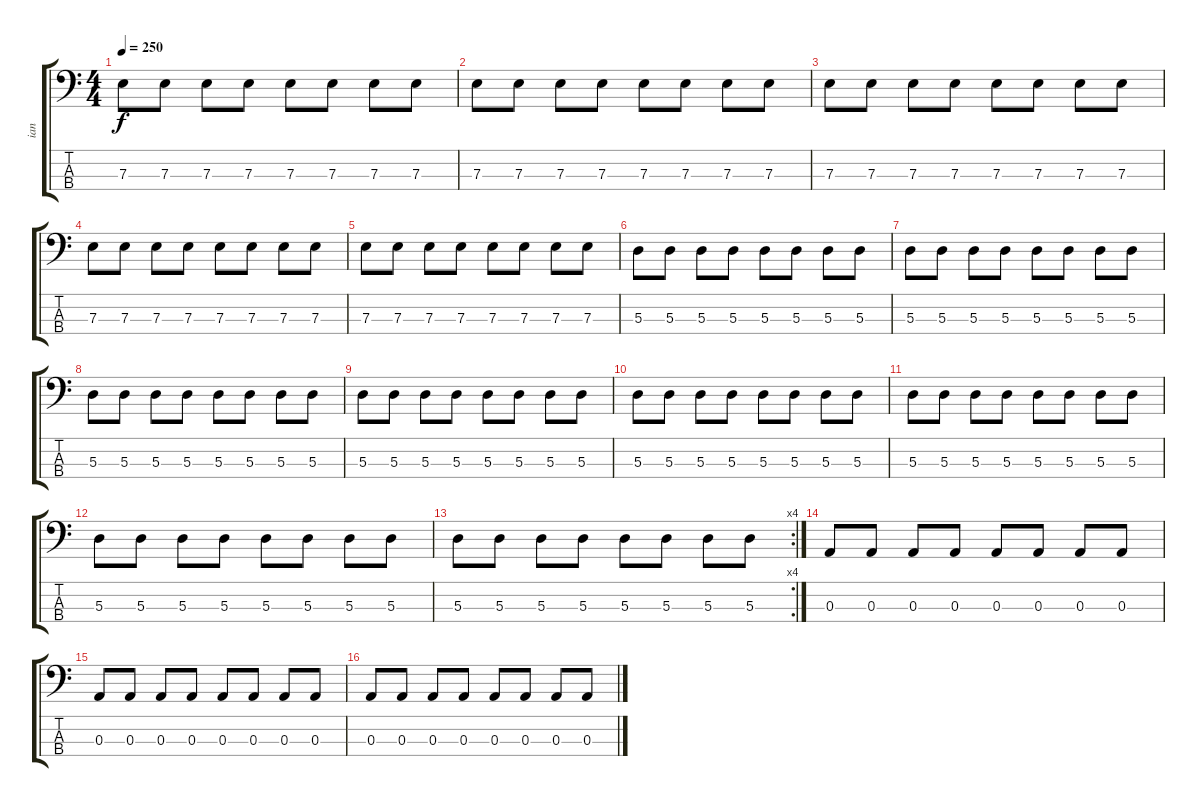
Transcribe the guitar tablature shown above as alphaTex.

\track ("ian" "ian") {instrument electricbassfinger}
\staff {score tabs}
\tuning (G2 D2 A1 E1) {hide}
\ts (4 4)
\tempo 250
\clef f4
\ks c
7.3.8{dy f} 7.3.8 7.3.8 7.3.8 7.3.8 7.3.8 7.3.8 7.3.8 |
7.3.8 7.3.8 7.3.8 7.3.8 7.3.8 7.3.8 7.3.8 7.3.8 |
7.3.8 7.3.8 7.3.8 7.3.8 7.3.8 7.3.8 7.3.8 7.3.8 |
7.3.8 7.3.8 7.3.8 7.3.8 7.3.8 7.3.8 7.3.8 7.3.8 |
7.3.8 7.3.8 7.3.8 7.3.8 7.3.8 7.3.8 7.3.8 7.3.8 |
5.3.8 5.3.8 5.3.8 5.3.8 5.3.8 5.3.8 5.3.8 5.3.8 |
5.3.8 5.3.8 5.3.8 5.3.8 5.3.8 5.3.8 5.3.8 5.3.8 |
5.3.8 5.3.8 5.3.8 5.3.8 5.3.8 5.3.8 5.3.8 5.3.8 |
5.3.8 5.3.8 5.3.8 5.3.8 5.3.8 5.3.8 5.3.8 5.3.8 |
5.3.8 5.3.8 5.3.8 5.3.8 5.3.8 5.3.8 5.3.8 5.3.8 |
5.3.8 5.3.8 5.3.8 5.3.8 5.3.8 5.3.8 5.3.8 5.3.8 |
5.3.8 5.3.8 5.3.8 5.3.8 5.3.8 5.3.8 5.3.8 5.3.8 |
\rc 4
5.3.8 5.3.8 5.3.8 5.3.8 5.3.8 5.3.8 5.3.8 5.3.8 |
0.3.8 0.3.8 0.3.8 0.3.8 0.3.8 0.3.8 0.3.8 0.3.8 |
0.3.8 0.3.8 0.3.8 0.3.8 0.3.8 0.3.8 0.3.8 0.3.8 |
0.3.8 0.3.8 0.3.8 0.3.8 0.3.8 0.3.8 0.3.8 0.3.8
